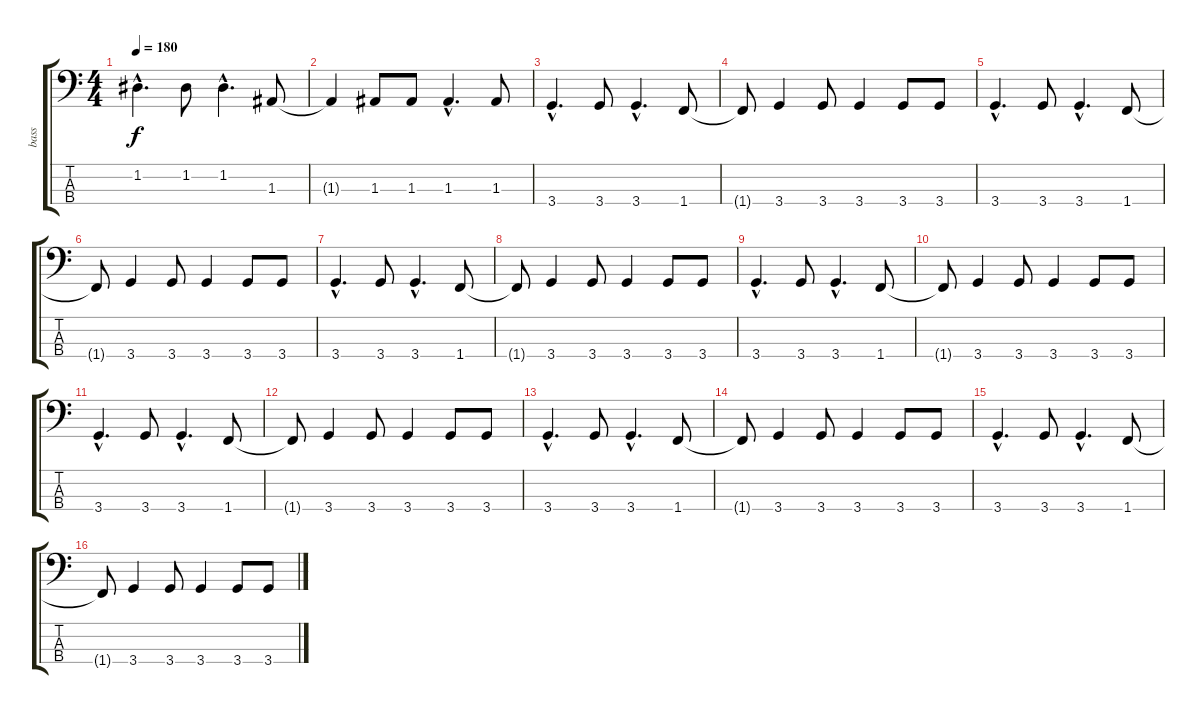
\track ("bass" "bass") {instrument slapbass2}
\staff {score tabs}
\tuning (G2 D2 A1 E1) {hide}
\ts (4 4)
\tempo 180
\clef f4
\ks c
1.2{hac}.4{d dy f} 1.2.8 1.2{hac}.4{d} 1.3.8 |
1.3{t}.4 1.3.8 1.3.8 1.3{hac}.4{d} 1.3.8 |
3.4{hac}.4{d} 3.4.8 3.4{hac}.4{d} 1.4.8 |
1.4{t}.8 3.4.4 3.4.8 3.4.4 3.4.8 3.4.8 |
3.4{hac}.4{d} 3.4.8 3.4{hac}.4{d} 1.4.8 |
1.4{t}.8 3.4.4 3.4.8 3.4.4 3.4.8 3.4.8 |
3.4{hac}.4{d} 3.4.8 3.4{hac}.4{d} 1.4.8 |
1.4{t}.8 3.4.4 3.4.8 3.4.4 3.4.8 3.4.8 |
3.4{hac}.4{d} 3.4.8 3.4{hac}.4{d} 1.4.8 |
1.4{t}.8 3.4.4 3.4.8 3.4.4 3.4.8 3.4.8 |
3.4{hac}.4{d} 3.4.8 3.4{hac}.4{d} 1.4.8 |
1.4{t}.8 3.4.4 3.4.8 3.4.4 3.4.8 3.4.8 |
3.4{hac}.4{d} 3.4.8 3.4{hac}.4{d} 1.4.8 |
1.4{t}.8 3.4.4 3.4.8 3.4.4 3.4.8 3.4.8 |
3.4{hac}.4{d} 3.4.8 3.4{hac}.4{d} 1.4.8 |
1.4{t}.8 3.4.4 3.4.8 3.4.4 3.4.8 3.4.8
